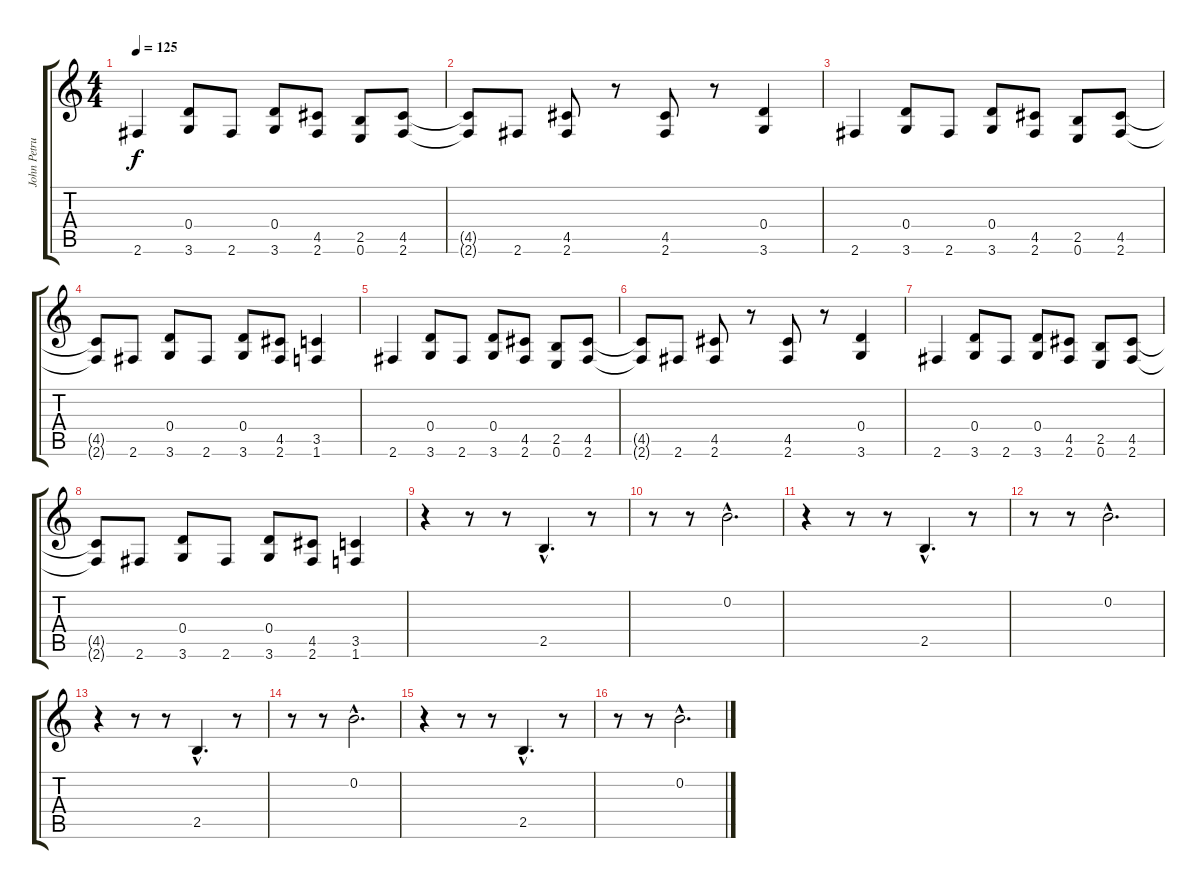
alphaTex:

\track ("John Petrucci" "John Petru") {instrument distortionguitar}
\staff {score tabs}
\tuning (E4 B3 G3 D3 A2 E2) {hide}
\ts (4 4)
\tempo 125
\clef g2
\ks c
2.6.4{dy f volume 16} (0.4 3.6).8 2.6.8 (0.4 3.6).8 (4.5 2.6).8 (2.5 0.6).8 (4.5 2.6).8 |
(4.5{t} 2.6{t}).8 2.6.8 (4.5 2.6).8 r.8 (4.5 2.6).8 r.8 (0.4 3.6).4 |
2.6.4 (0.4 3.6).8 2.6.8 (0.4 3.6).8 (4.5 2.6).8 (2.5 0.6).8 (4.5 2.6).8 |
(4.5{t} 2.6{t}).8 2.6.8 (0.4 3.6).8 2.6.8 (0.4 3.6).8 (4.5 2.6).8 (3.5 1.6).4 |
2.6.4 (0.4 3.6).8 2.6.8 (0.4 3.6).8 (4.5 2.6).8 (2.5 0.6).8 (4.5 2.6).8 |
(4.5{t} 2.6{t}).8 2.6.8 (4.5 2.6).8 r.8 (4.5 2.6).8 r.8 (0.4 3.6).4 |
2.6.4 (0.4 3.6).8 2.6.8 (0.4 3.6).8 (4.5 2.6).8 (2.5 0.6).8 (4.5 2.6).8 |
(4.5{t} 2.6{t}).8 2.6.8 (0.4 3.6).8 2.6.8 (0.4 3.6).8 (4.5 2.6).8 (3.5 1.6).4 |
r.4 r.8 r.8 2.5{hac}.4{d instrument guitarharmonics} r.8{instrument distortionguitar} |
r.8 r.8 0.2{hac}.2{d} |
r.4 r.8 r.8 2.5{hac}.4{d instrument guitarharmonics} r.8{instrument distortionguitar} |
r.8 r.8 0.2{hac}.2{d} |
r.4 r.8 r.8 2.5{hac}.4{d instrument guitarharmonics} r.8{instrument distortionguitar} |
r.8 r.8 0.2{hac}.2{d} |
r.4 r.8 r.8 2.5{hac}.4{d instrument guitarharmonics} r.8{instrument distortionguitar} |
r.8 r.8 0.2{hac}.2{d}
